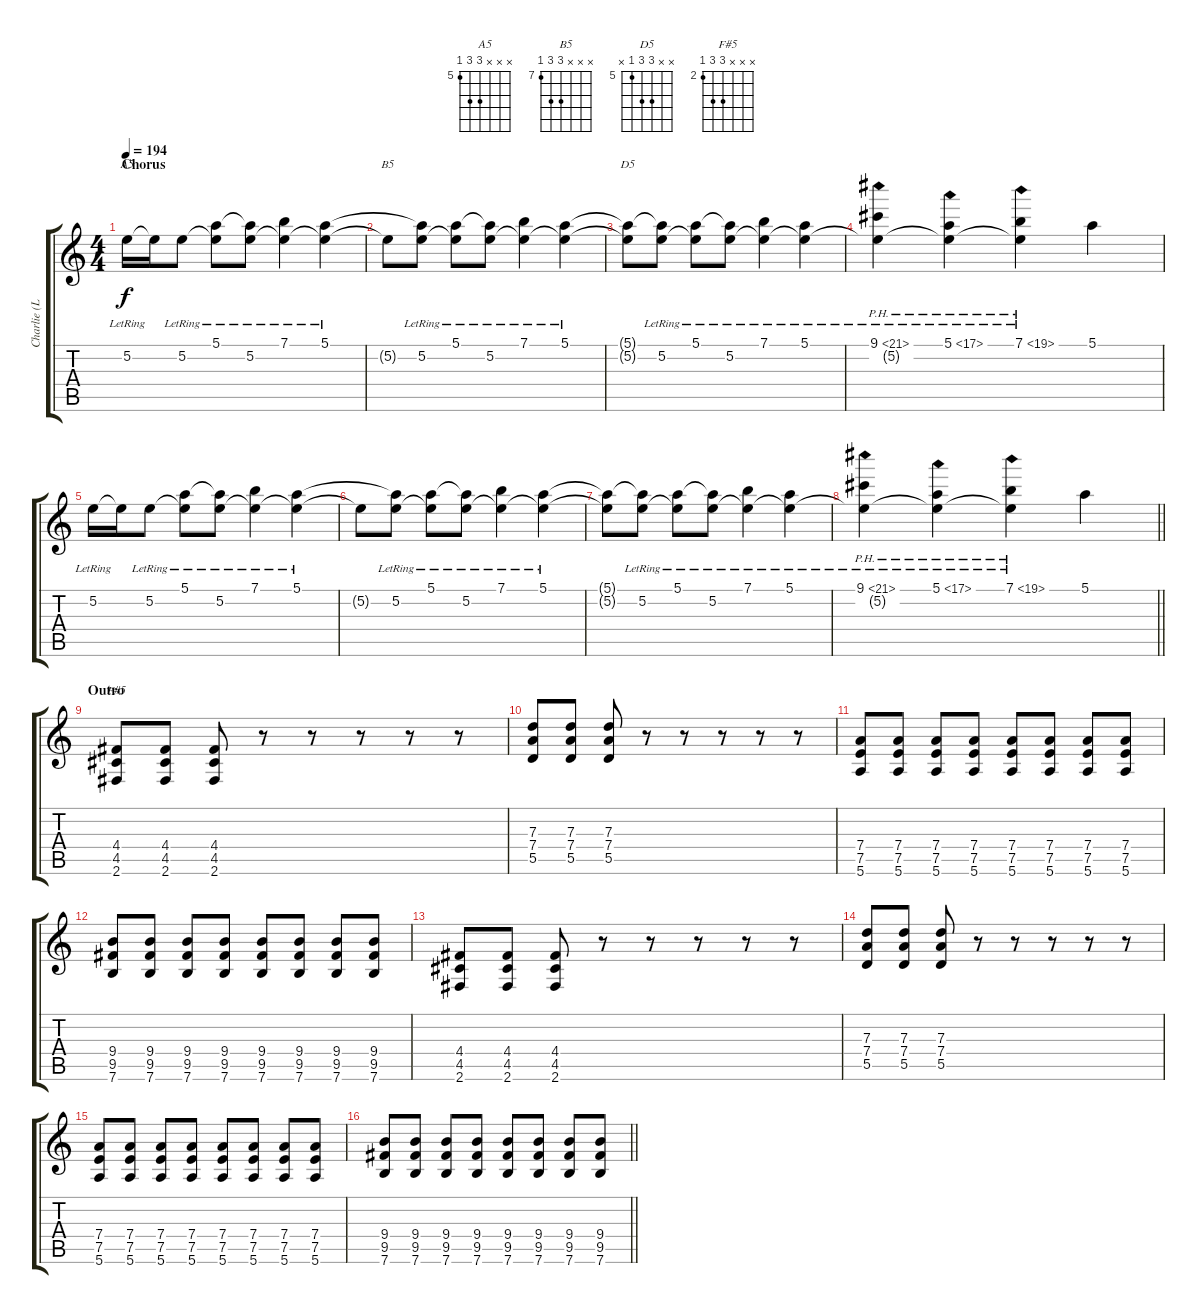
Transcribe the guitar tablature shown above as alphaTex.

\track ("Charlie (Lead Guitar)" "Charlie (L") {instrument overdrivenguitar}
\staff {score tabs}
\tuning (E4 B3 G3 D3 A2 E2) {hide}
\chord ("A5" x x x 7 7 5) {firstfret 5}
\chord ("B5" x x x 9 9 7) {firstfret 7}
\chord ("D5" x x 7 7 5 x) {firstfret 5}
\chord ("F#5" x x x 4 4 2) {firstfret 2}
\ts (4 4)
\section ("" "Chorus")
\tempo 194
\clef g2
\ks c
5.2{lr}.16{ch "A5" dy f} 5.2{t}.16 5.2{lr}.8 (5.1{lr} 5.2{t}).8 (5.1{t} 5.2{lr}).8 (7.1{lr} 5.2{t}).4 (5.1{lr} 5.2{t}).4 |
5.2{t}.8{ch "B5"} (5.1{t} 5.2{lr}).8 (5.1{lr} 5.2{t}).8 (5.1{t} 5.2{lr}).8 (7.1{lr} 5.2{t}).4 (5.1{lr} 5.2{t}).4 |
(5.1{t} 5.2{t}).8{ch "D5"} (5.1{t} 5.2{lr}).8 (5.1{lr} 5.2{t}).8 (5.1{t} 5.2{lr}).8 (7.1{lr} 5.2{t}).4 (5.1{lr} 5.2{t}).4 |
(9.1{ph 12 lr} 5.2{t}).4 (5.1{ph 12 lr} 5.2{t}).4 (7.1{ph 12 lr} 5.2{t}).4 5.1.4 |
5.2{lr}.16 5.2{t}.16 5.2{lr}.8 (5.1{lr} 5.2{t}).8 (5.1{t} 5.2{lr}).8 (7.1{lr} 5.2{t}).4 (5.1{lr} 5.2{t}).4 |
5.2{t}.8 (5.1{t} 5.2{lr}).8 (5.1{lr} 5.2{t}).8 (5.1{t} 5.2{lr}).8 (7.1{lr} 5.2{t}).4 (5.1{lr} 5.2{t}).4 |
(5.1{t} 5.2{t}).8 (5.1{t} 5.2{lr}).8 (5.1{lr} 5.2{t}).8 (5.1{t} 5.2{lr}).8 (7.1{lr} 5.2{t}).4 (5.1{lr} 5.2{t}).4 |
\barLineRight lightlight
(9.1{ph 12 lr} 5.2{t}).4 (5.1{ph 12 lr} 5.2{t}).4 (7.1{ph 12 lr} 5.2{t}).4 5.1.4 |
\section ("" "Outro")
(4.4 4.5 2.6).8{ch "F#5"} (4.4 4.5 2.6).8 (4.4 4.5 2.6).8 r.8 r.8 r.8 r.8 r.8 |
(7.3 7.4 5.5).8 (7.3 7.4 5.5).8 (7.3 7.4 5.5).8 r.8 r.8 r.8 r.8 r.8 |
(7.4 7.5 5.6).8 (7.4 7.5 5.6).8 (7.4 7.5 5.6).8 (7.4 7.5 5.6).8 (7.4 7.5 5.6).8 (7.4 7.5 5.6).8 (7.4 7.5 5.6).8 (7.4 7.5 5.6).8 |
(9.4 9.5 7.6).8 (9.4 9.5 7.6).8 (9.4 9.5 7.6).8 (9.4 9.5 7.6).8 (9.4 9.5 7.6).8 (9.4 9.5 7.6).8 (9.4 9.5 7.6).8 (9.4 9.5 7.6).8 |
(4.4 4.5 2.6).8 (4.4 4.5 2.6).8 (4.4 4.5 2.6).8 r.8 r.8 r.8 r.8 r.8 |
(7.3 7.4 5.5).8 (7.3 7.4 5.5).8 (7.3 7.4 5.5).8 r.8 r.8 r.8 r.8 r.8 |
(7.4 7.5 5.6).8 (7.4 7.5 5.6).8 (7.4 7.5 5.6).8 (7.4 7.5 5.6).8 (7.4 7.5 5.6).8 (7.4 7.5 5.6).8 (7.4 7.5 5.6).8 (7.4 7.5 5.6).8 |
\barLineRight lightlight
(9.4 9.5 7.6).8 (9.4 9.5 7.6).8 (9.4 9.5 7.6).8 (9.4 9.5 7.6).8 (9.4 9.5 7.6).8 (9.4 9.5 7.6).8 (9.4 9.5 7.6).8 (9.4 9.5 7.6).8
